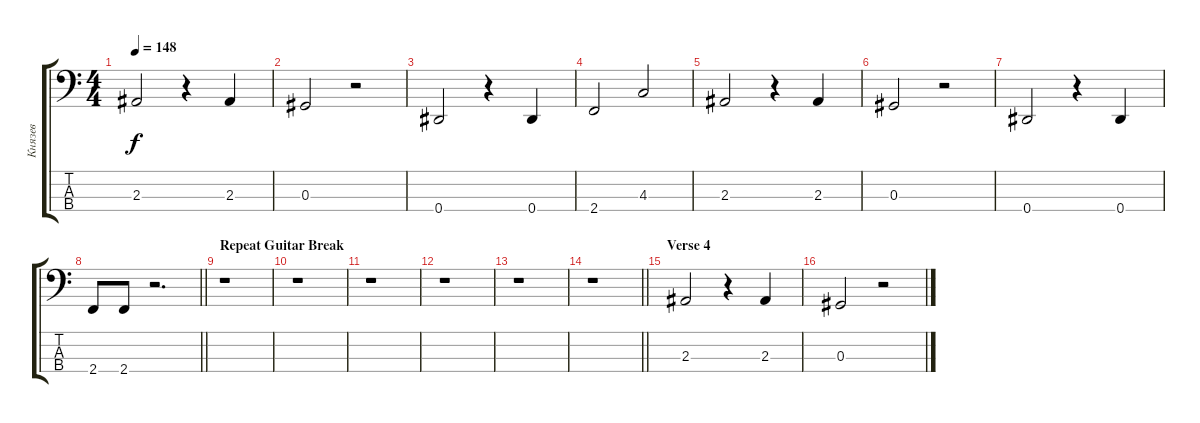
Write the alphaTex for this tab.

\track ("Князев" "Князев") {instrument electricbassfinger}
\staff {score tabs}
\tuning (Gb2 Db2 Ab1 Eb1) {hide}
\ts (4 4)
\tempo 148
\clef f4
\ks c
2.3.2{dy f} r.4 2.3.4 |
0.3.2 r.2 |
0.4.2 r.4 0.4.4 |
2.4.2 4.3.2 |
2.3.2 r.4 2.3.4 |
0.3.2 r.2 |
0.4.2 r.4 0.4.4 |
\barLineRight lightlight
2.4.8 2.4.8 r.2{d} |
\section ("" "Repeat Guitar Break")
r.1 |
r.1 |
r.1 |
r.1 |
r.1 |
\barLineRight lightlight
r.1 |
\section ("" "Verse 4")
2.3.2 r.4 2.3.4 |
0.3.2 r.2
